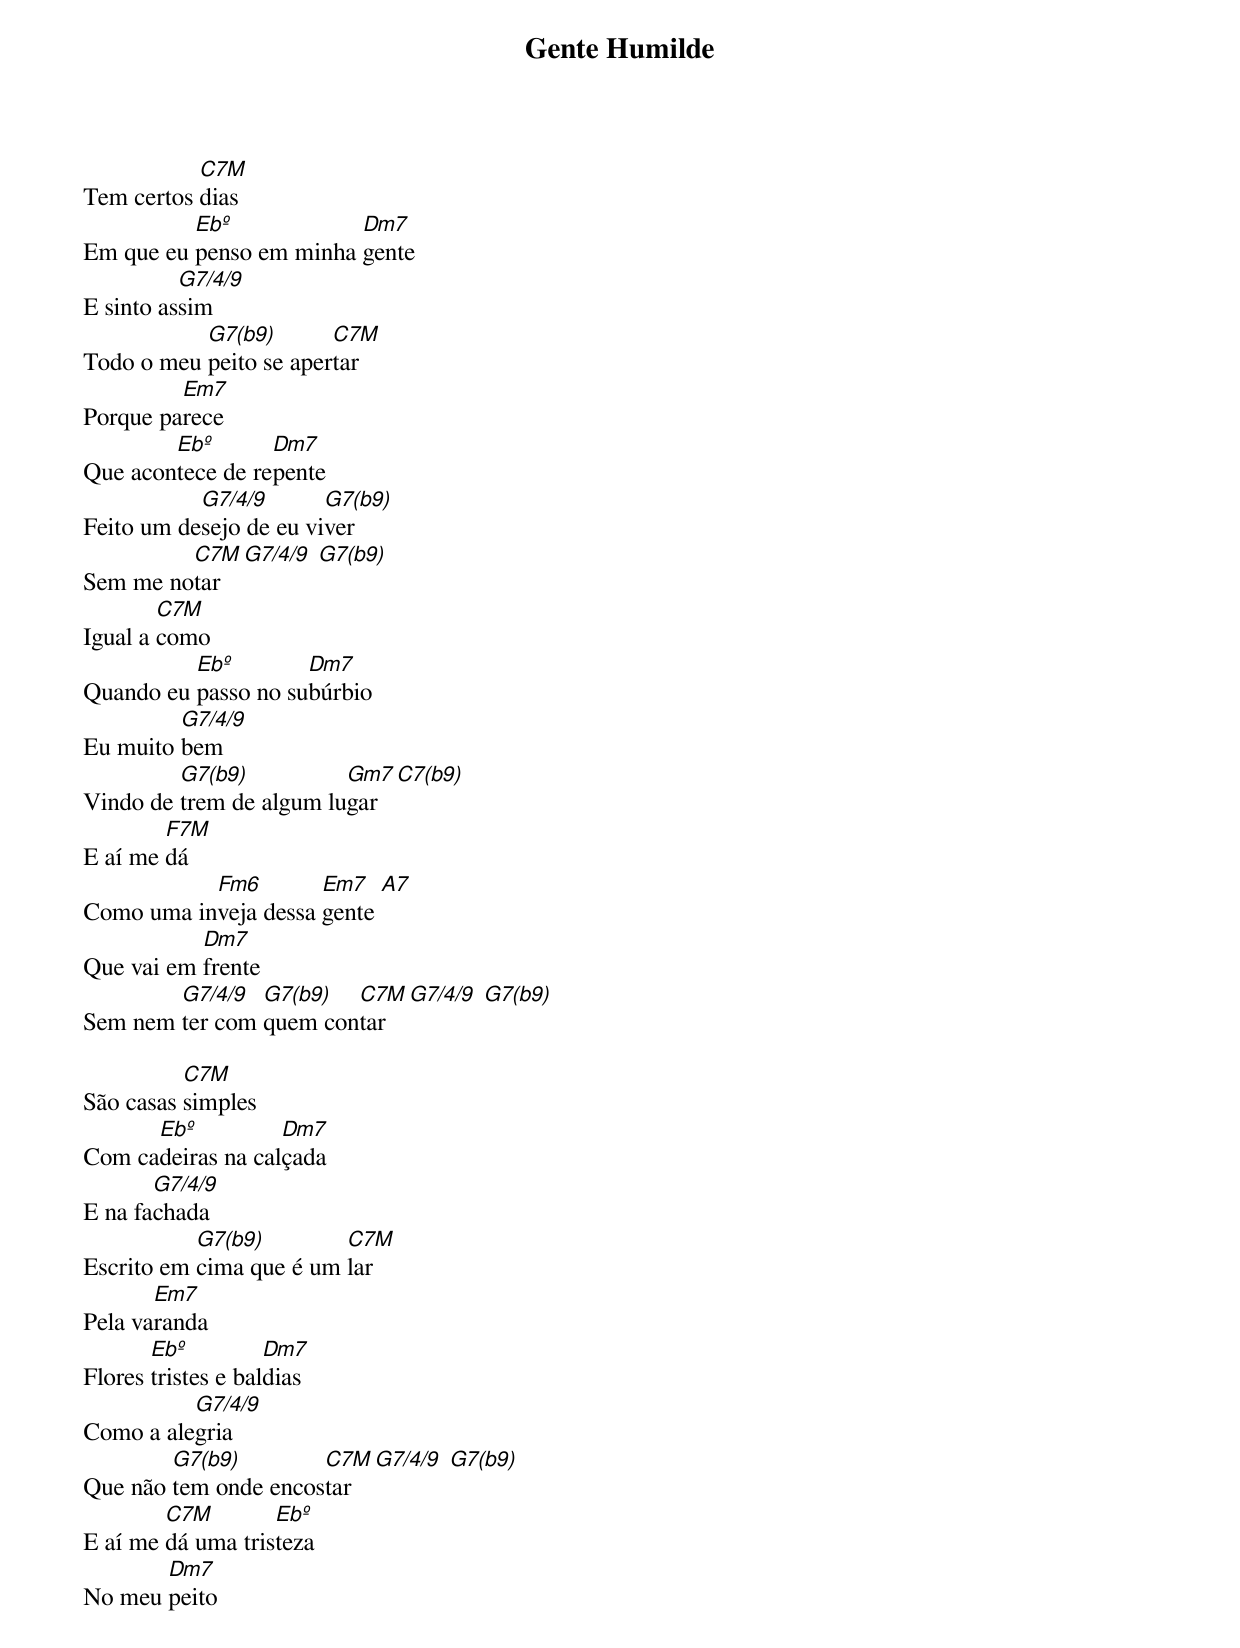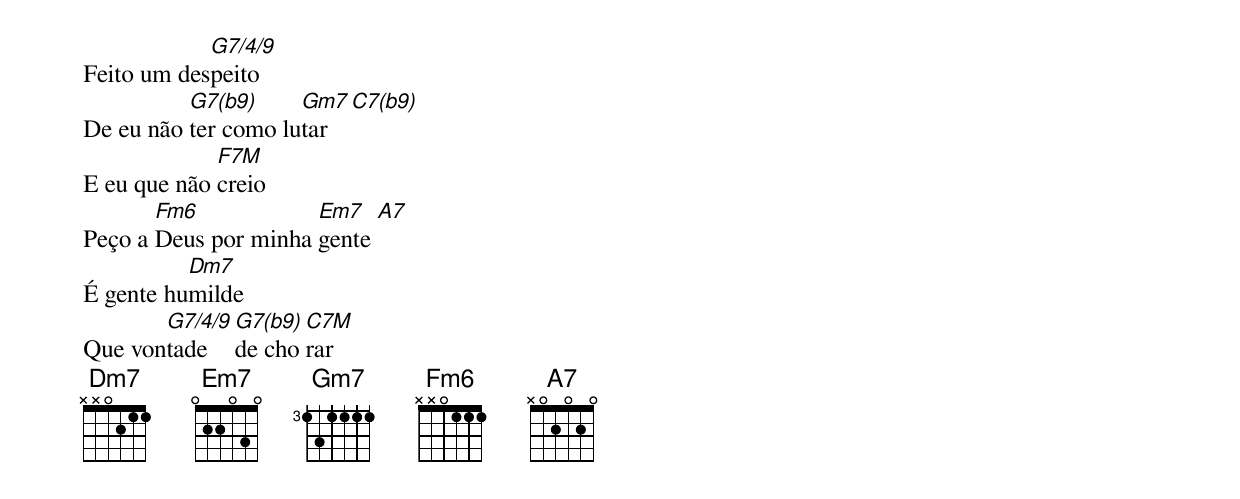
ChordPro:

{title: Gente Humilde}
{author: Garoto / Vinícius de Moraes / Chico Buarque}
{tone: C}

Tem certos [C7M]dias
Em que eu [Ebº]penso em minha [Dm7]gente
E sinto as[G7/4/9]sim
Todo o meu [G7(b9)]peito se aper[C7M]tar
Porque pa[Em7]rece
Que acon[Ebº]tece de re[Dm7]pente
Feito um de[G7/4/9]sejo de eu vi[G7(b9)]ver
Sem me no[C7M]tar [G7/4/9] [G7(b9)]
Igual a [C7M]como
Quando eu [Ebº]passo no su[Dm7]búrbio
Eu muito [G7/4/9]bem
Vindo de [G7(b9)]trem de algum lu[Gm7]gar [C7(b9)]
E aí me [F7M]dá
Como uma in[Fm6]veja dessa [Em7]gente [A7]
Que vai em [Dm7]frente
Sem nem [G7/4/9]ter com [G7(b9)]quem con[C7M]tar [G7/4/9] [G7(b9)]

São casas [C7M]simples
Com ca[Ebº]deiras na cal[Dm7]çada
E na fa[G7/4/9]chada
Escrito em [G7(b9)]cima que é um [C7M]lar
Pela va[Em7]randa
Flores [Ebº]tristes e bal[Dm7]dias
Como a ale[G7/4/9]gria
Que não [G7(b9)]tem onde encos[C7M]tar [G7/4/9] [G7(b9)]
E aí me [C7M]dá uma tris[Ebº]teza
No meu [Dm7]peito
Feito um des[G7/4/9]peito
De eu não [G7(b9)]ter como lu[Gm7]tar [C7(b9)]
E eu que não [F7M]creio
Peço a [Fm6]Deus por minha [Em7]gente [A7]
É gente hu[Dm7]milde
Que von[G7/4/9]tade [G7(b9)]de cho[C7M]rar
